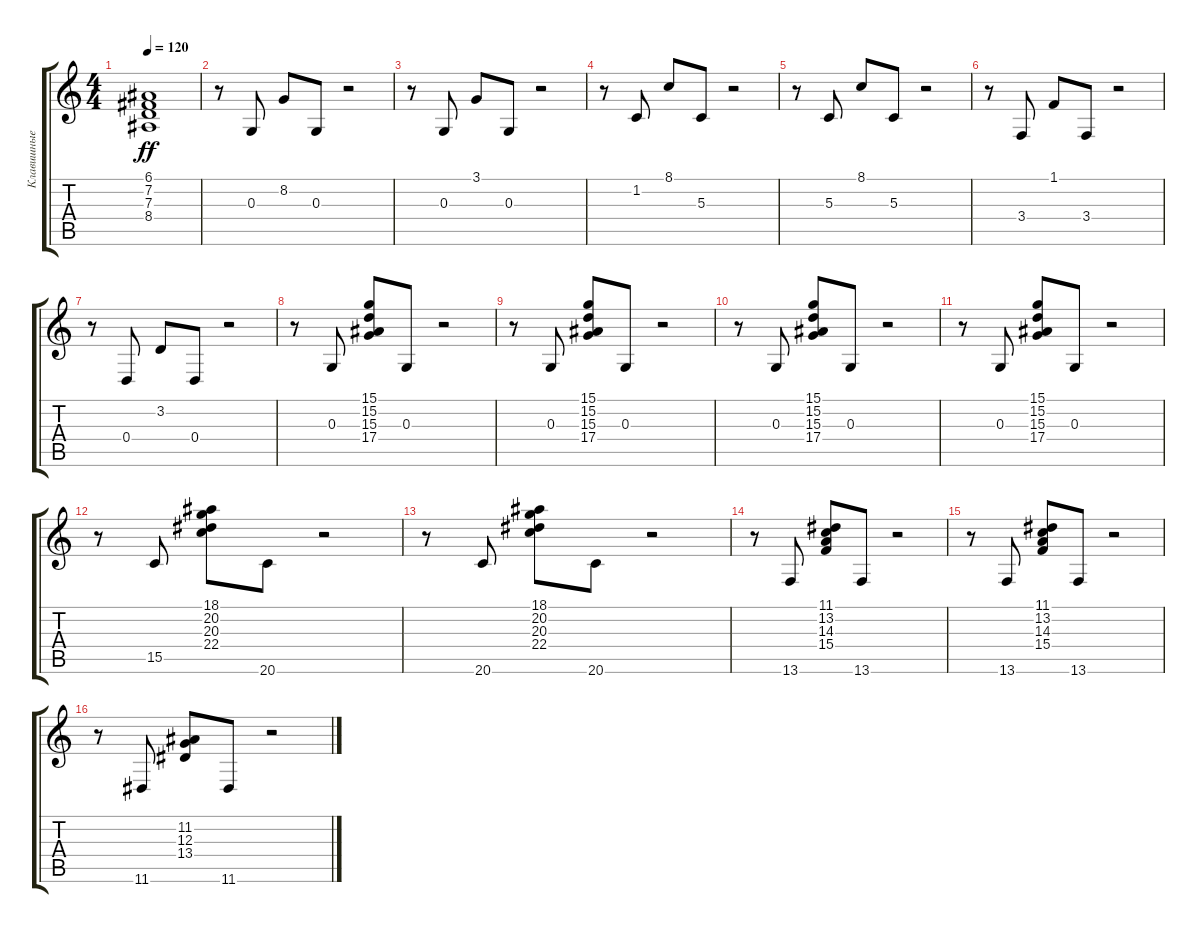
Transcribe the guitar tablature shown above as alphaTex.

\track ("Клавишные 3" "Клавишные ") {instrument harpsichord}
\staff {score tabs}
\tuning (E4 B3 G3 D3 A2 E2) {hide}
\ts (4 4)
\tempo 120
\clef g2
\ks c
(6.1 7.2 7.3 8.4).1{dy ff} |
r.8 0.3.8 8.2.8 0.3.8 r.2 |
r.8 0.3.8 3.1.8 0.3.8 r.2 |
r.8 1.2.8 8.1.8 5.3.8 r.2 |
r.8 5.3.8 8.1.8 5.3.8 r.2 |
r.8 3.4.8 1.1.8 3.4.8 r.2 |
r.8 0.4.8 3.2.8 0.4.8 r.2 |
r.8 0.3.8 (15.1 15.2 15.3 17.4).8 0.3.8 r.2 |
r.8 0.3.8 (15.1 15.2 15.3 17.4).8 0.3.8 r.2 |
r.8 0.3.8 (15.1 15.2 15.3 17.4).8 0.3.8 r.2 |
r.8 0.3.8 (15.1 15.2 15.3 17.4).8 0.3.8 r.2 |
r.8 15.5.8 (18.1 20.2 20.3 22.4).8 20.6.8 r.2 |
r.8 20.6.8 (18.1 20.2 20.3 22.4).8 20.6.8 r.2 |
r.8 13.6.8 (11.1 13.2 14.3 15.4).8 13.6.8 r.2 |
r.8 13.6.8 (11.1 13.2 14.3 15.4).8 13.6.8 r.2 |
r.8 11.6.8 (11.2 12.3 13.4).8 11.6.8 r.2
